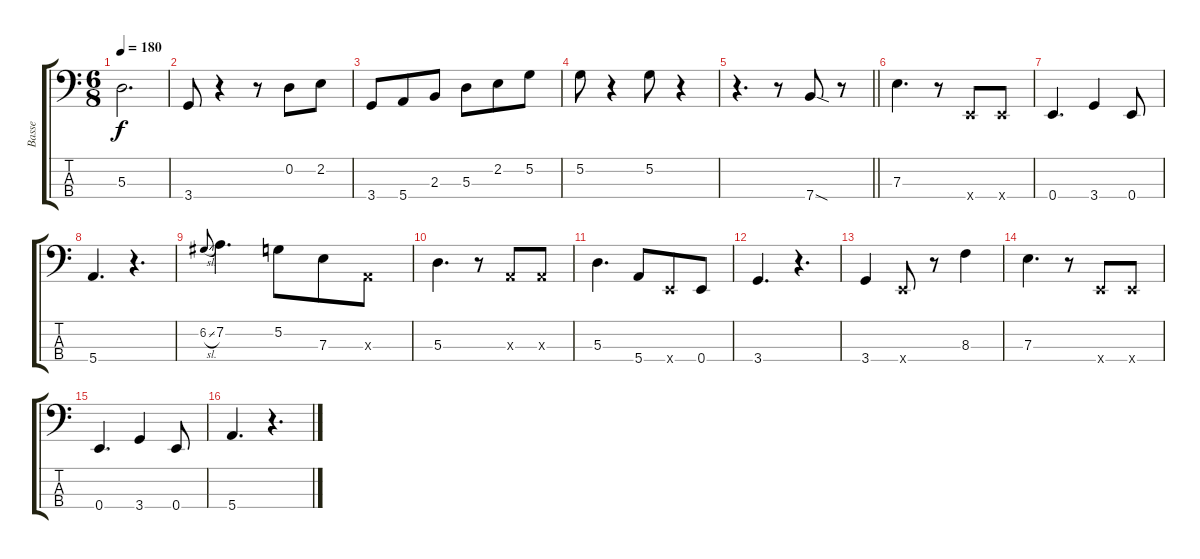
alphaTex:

\track ("Basse" "Basse") {instrument electricbassfinger}
\staff {score tabs}
\tuning (G2 D2 A1 E1) {hide}
\ts (6 8)
\tempo 180
\clef f4
\ks c
5.3.2{d dy f} |
3.4.8 r.4 r.8 0.2.8 2.2.8 |
3.4.8 5.4.8 2.3.8 5.3.8 2.2.8 5.2.8 |
5.2.8 r.4 5.2.8 r.4 |
\barLineRight lightlight
r.4{d} r.8 7.4{sod}.8 r.8 |
7.3.4{d} r.8 0.4{x}.8 0.4{x}.8 |
0.4.4{d} 3.4.4 0.4.8 |
5.4.4{d} r.4{d} |
6.2{sl}.8{gr onbeat} 7.2.4{d} 5.2.8 7.3.8 0.3{x}.8 |
5.3.4{d} r.8 0.3{x}.8 0.3{x}.8 |
5.3.4{d} 5.4.8 0.4{x}.8 0.4.8 |
3.4.4{d} r.4{d} |
3.4.4 0.4{x}.8 r.8 8.3.4 |
7.3.4{d} r.8 0.4{x}.8 0.4{x}.8 |
0.4.4{d} 3.4.4 0.4.8 |
5.4.4{d} r.4{d}
